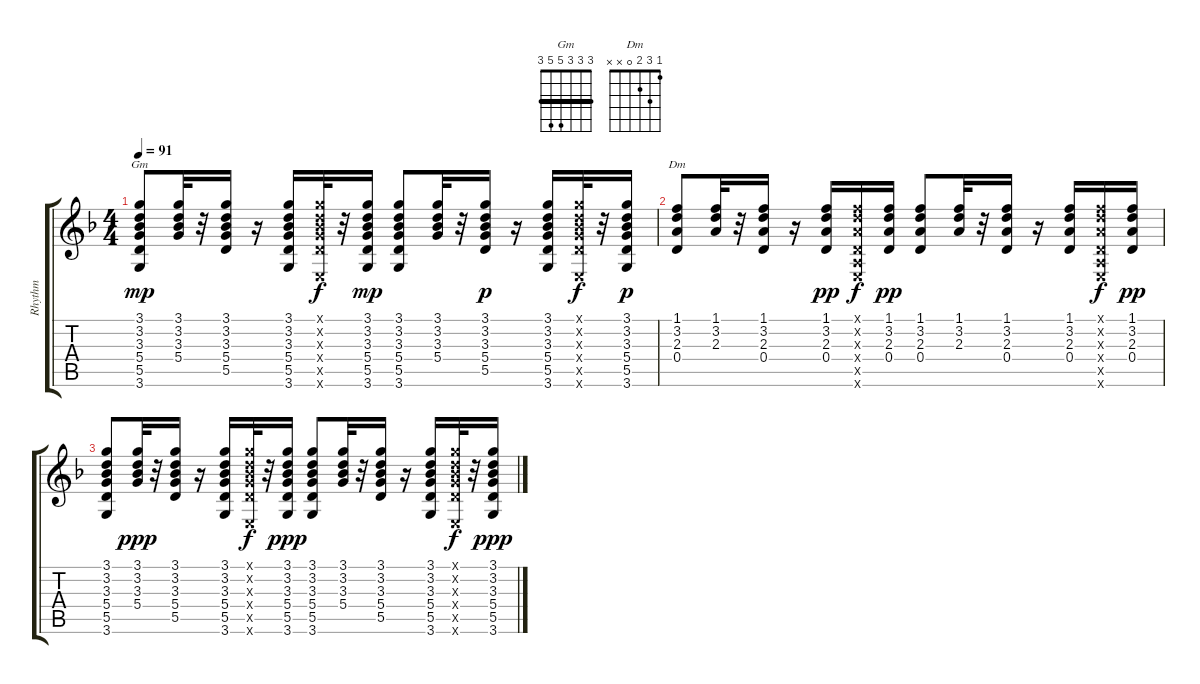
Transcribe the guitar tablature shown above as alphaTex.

\track ("Rhythm" "Rhythm") {instrument acousticguitarnylon}
\staff {score tabs}
\tuning (E4 B3 G3 D3 A2 E2) {hide}
\chord ("Gm" 3 3 3 5 5 3) {barre 3}
\chord ("Dm" 1 3 2 0 x x)
\ts (4 4)
\tempo 91
\clef g2
\ks dminor
(3.1 3.2 3.3 5.4 5.5 3.6).8{ch "Gm" dy mp} (3.1 3.2 3.3 5.4).32 r.32 (3.1 3.2 3.3 5.4 5.5).16 r.16 (3.1 3.2 3.3 5.4 5.5 3.6).16 (3.1{x} 3.2{x} 3.3{x} 5.4{x} 5.5{x} 0.6{x}).32{dy f} r.32 (3.1 3.2 3.3 5.4 5.5 3.6).16{dy mp} (3.1 3.2 3.3 5.4 5.5 3.6).8 (3.1 3.2 3.3 5.4).32 r.32 (3.1 3.2 3.3 5.4 5.5).16{dy p} r.16 (3.1 3.2 3.3 5.4 5.5 3.6).16 (3.1{x} 3.2{x} 3.3{x} 5.4{x} 5.5{x} 0.6{x}).32{dy f} r.32 (3.1 3.2 3.3 5.4 5.5 3.6).16{dy p} |
(1.1 3.2 2.3 0.4).8{ch "Dm"} (1.1 3.2 2.3).32 r.32 (1.1 3.2 2.3 0.4).16 r.16 (1.1 3.2 2.3 0.4).16{dy pp} (1.1{x} 3.2{x} 2.3{x} 0.4{x} 0.5{x} 0.6{x}).16{dy f} (1.1 3.2 2.3 0.4).16{dy pp} (1.1 3.2 2.3 0.4).8 (1.1 3.2 2.3).32 r.32 (1.1 3.2 2.3 0.4).16 r.16 (1.1 3.2 2.3 0.4).16 (1.1{x} 3.2{x} 2.3{x} 0.4{x} 0.5{x} 0.6{x}).16{dy f} (1.1 3.2 2.3 0.4).16{dy pp} |
(3.1 3.2 3.3 5.4 5.5 3.6).8 (3.1 3.2 3.3 5.4).32{dy ppp} r.32 (3.1 3.2 3.3 5.4 5.5).16 r.16 (3.1 3.2 3.3 5.4 5.5 3.6).16 (3.1{x} 3.2{x} 3.3{x} 5.4{x} 5.5{x} 0.6{x}).32{dy f} r.32 (3.1 3.2 3.3 5.4 5.5 3.6).16{dy ppp} (3.1 3.2 3.3 5.4 5.5 3.6).8 (3.1 3.2 3.3 5.4).32 r.32 (3.1 3.2 3.3 5.4 5.5).16 r.16 (3.1 3.2 3.3 5.4 5.5 3.6).16 (3.1{x} 3.2{x} 3.3{x} 5.4{x} 5.5{x} 0.6{x}).32{dy f} r.32 (3.1 3.2 3.3 5.4 5.5 3.6).16{dy ppp}
